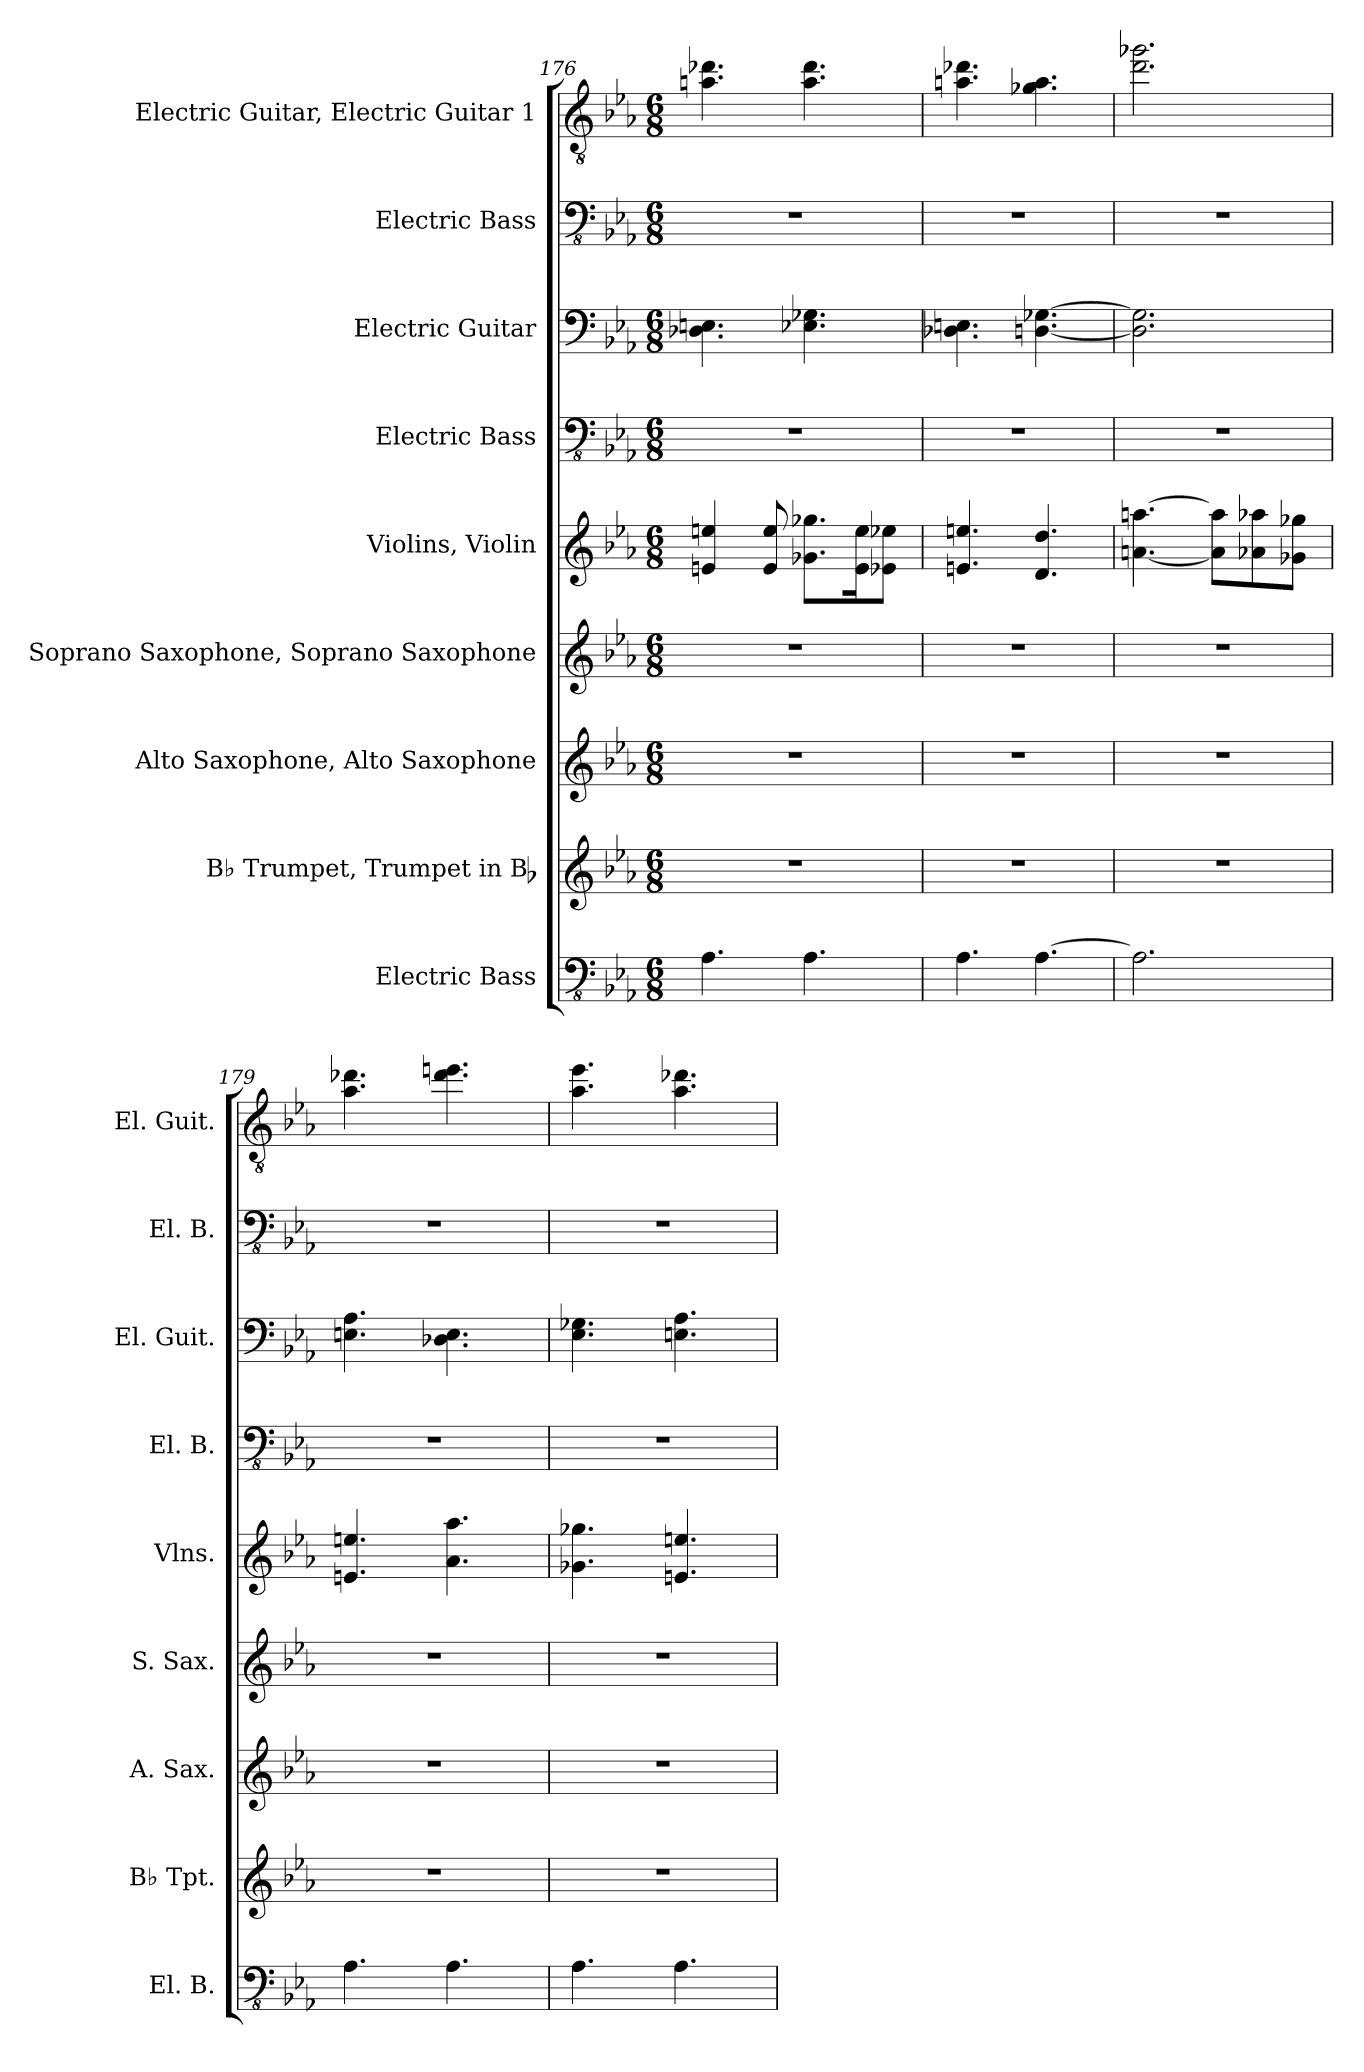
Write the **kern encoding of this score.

**kern	**kern	**kern	**kern	**kern	**kern	**kern	**kern	**kern
*part9	*part8	*part7	*part6	*part5	*part4	*part3	*part2	*part1
*staff9	*staff8	*staff7	*staff6	*staff5	*staff4	*staff3	*staff2	*staff1
*I"Electric Bass	*I"B♭ Trumpet, Trumpet in Bb	*I"Alto Saxophone, Alto Saxophone	*I"Soprano Saxophone, Soprano Saxophone	*I"Violins, Violin	*I"Electric Bass	*I"Electric Guitar	*I"Electric Bass	*I"Electric Guitar, Electric Guitar 1
*I'El. B.	*I'B♭ Tpt.	*I'A. Sax.	*I'S. Sax.	*I'Vlns.	*I'El. B.	*I'El. Guit.	*I'El. B.	*I'El. Guit.
!!LO:PB:g=z
*clefFv4	*clefG2	*clefG2	*clefG2	*clefG2	*clefFv4	*clefF4	*clefFv4	*clefGv2
*	*ITrd1c2	*ITrd5c9	*ITrd1c2	*	*	*	*	*
*k[b-e-a-]	*k[b-e-a-d-g-]	*k[b-e-a-d-g-c-]	*k[b-e-a-d-g-]	*k[b-e-a-]	*k[b-e-a-]	*k[b-e-a-]	*k[b-e-a-]	*k[b-e-a-]
*M6/8	*M6/8	*M6/8	*M6/8	*M6/8	*M6/8	*M6/8	*M6/8	*M6/8
=176	=176	=176	=176	=176	=176	=176	=176	=176
4.AA-\	2.r	2.r	2.r	4en/ 4een/	2.r	4.D-X\ 4.En\	2.r	4.an\ 4.dd-X\
.	.	.	.	8e/ 8ee/	.	.	.	.
4.AA-\	.	.	.	8.g-X\ 8.gg-X\L	.	4.E-X\ 4.G-X\	.	4.a\ 4.dd-\
.	.	.	.	16e\ 16ee\K	.	.	.	.
.	.	.	.	8e-X\ 8ee-X\J	.	.	.	.
=177	=177	=177	=177	=177	=177	=177	=177	=177
4.AA-\	2.r	2.r	2.r	4.en/ 4.een/	2.r	4.D-X\ 4.En\	2.r	4.an\ 4.dd-X\
[4.AA-\	.	.	.	4.d/ 4.dd/	.	[4.Dn\ [4.G-X\	.	4.g-X\ 4.a\
=178	=178	=178	=178	=178	=178	=178	=178	=178
2.AA-\]	2.r	2.r	2.r	[4.an\ [4.aan\	2.r	2.D\] 2.G-\]	2.r	2.dd\ 2.gg-X\
.	.	.	.	8a\] 8aa\]L	.	.	.	.
.	.	.	.	8a-X\ 8aa-X\	.	.	.	.
.	.	.	.	8g-X\ 8gg-X\J	.	.	.	.
=179	=179	=179	=179	=179	=179	=179	=179	=179
4.AA-\	2.r	2.r	2.r	4.en/ 4.een/	2.r	4.En\ 4.A-\	2.r	4.a-\ 4.dd-X\
4.AA-\	.	.	.	4.a-\ 4.aa-\	.	4.D-X\ 4.E\	.	4.dd-\ 4.een\
=180	=180	=180	=180	=180	=180	=180	=180	=180
4.AA-\	2.r	2.r	2.r	4.g-X\ 4.gg-X\	2.r	4.E-\ 4.G-X\	2.r	4.a-\ 4.ee-\
4.AA-\	.	.	.	4.en/ 4.een/	.	4.En\ 4.A-\	.	4.a-\ 4.dd-X\
=	=	=	=	=	=	=	=	=
*-	*-	*-	*-	*-	*-	*-	*-	*-
